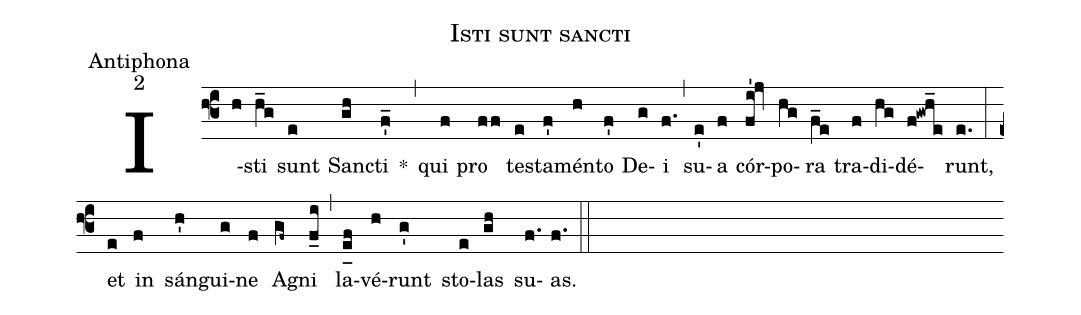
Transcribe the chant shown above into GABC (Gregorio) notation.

name:Isti sunt sancti;
office-part:Antiphona;
mode:2;
%%
(f3) I(h)sti(h_g) sunt(e) San(gh)cti(f'_) *(,) qui(f) pro(ff) te(e)sta(f')mén(h)to(f') De(g)i(f.) (,) su(e')a(f) cór(fi'!jv)po(hg)ra(f_e) tra(f)di(hg)dé(f!gwh_e)runt,(e.) (:) et(e) in(f) sán(h')gui(g)ne(f) A(gf~)gni(f_i) (,) la(e_[uh:l]f)vé(h)runt(g') sto(e)las(gh) su(f.)as.(f.) (::)
%<eu>E(h) u(h) o(h) u(g) a(e) e.</eu>(f.) (::)
